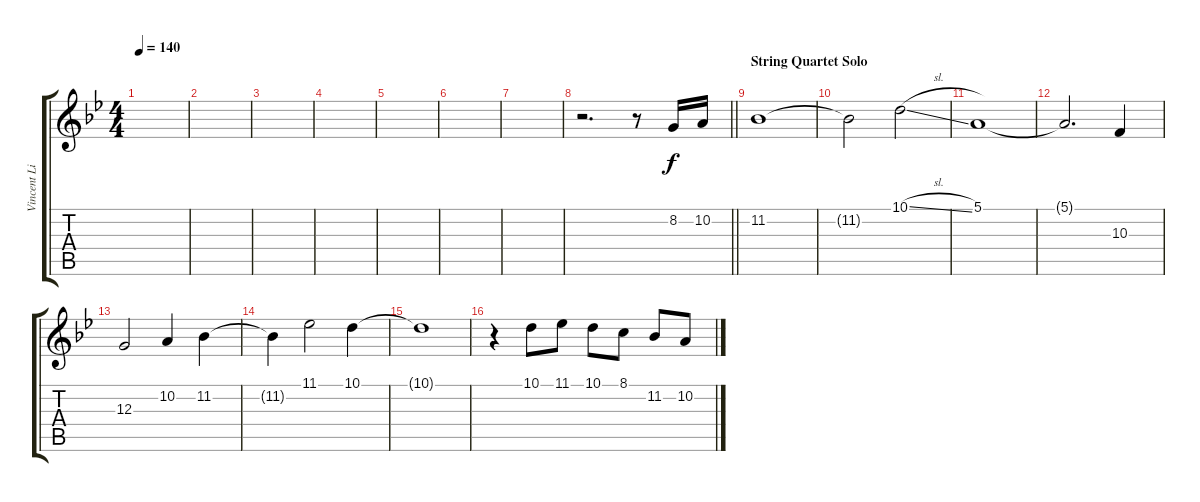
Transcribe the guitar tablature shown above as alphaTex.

\track ("Vincent Lionti" "Vincent Li") {instrument viola}
\staff {score tabs}
\tuning (E4 B3 G3 D3 A2 E2) {hide}
\ts (4 4)
\tempo 140
\clef g2
\ks bb
|
|
|
|
|
|
|
\barLineRight lightlight
r.2{d} r.8 8.2.16 10.2.16 |
\section ("" "String Quartet Solo")
11.2.1 |
11.2{t}.2 10.1{sl}.2 |
5.1.1 |
5.1{t}.2{d} 10.3.4 |
12.3.2 10.2.4 11.2.4 |
11.2{t}.4 11.1.2 10.1.4 |
10.1{t}.1 |
r.4 10.1.8 11.1.8 10.1.8 8.1.8 11.2.8 10.2.8
